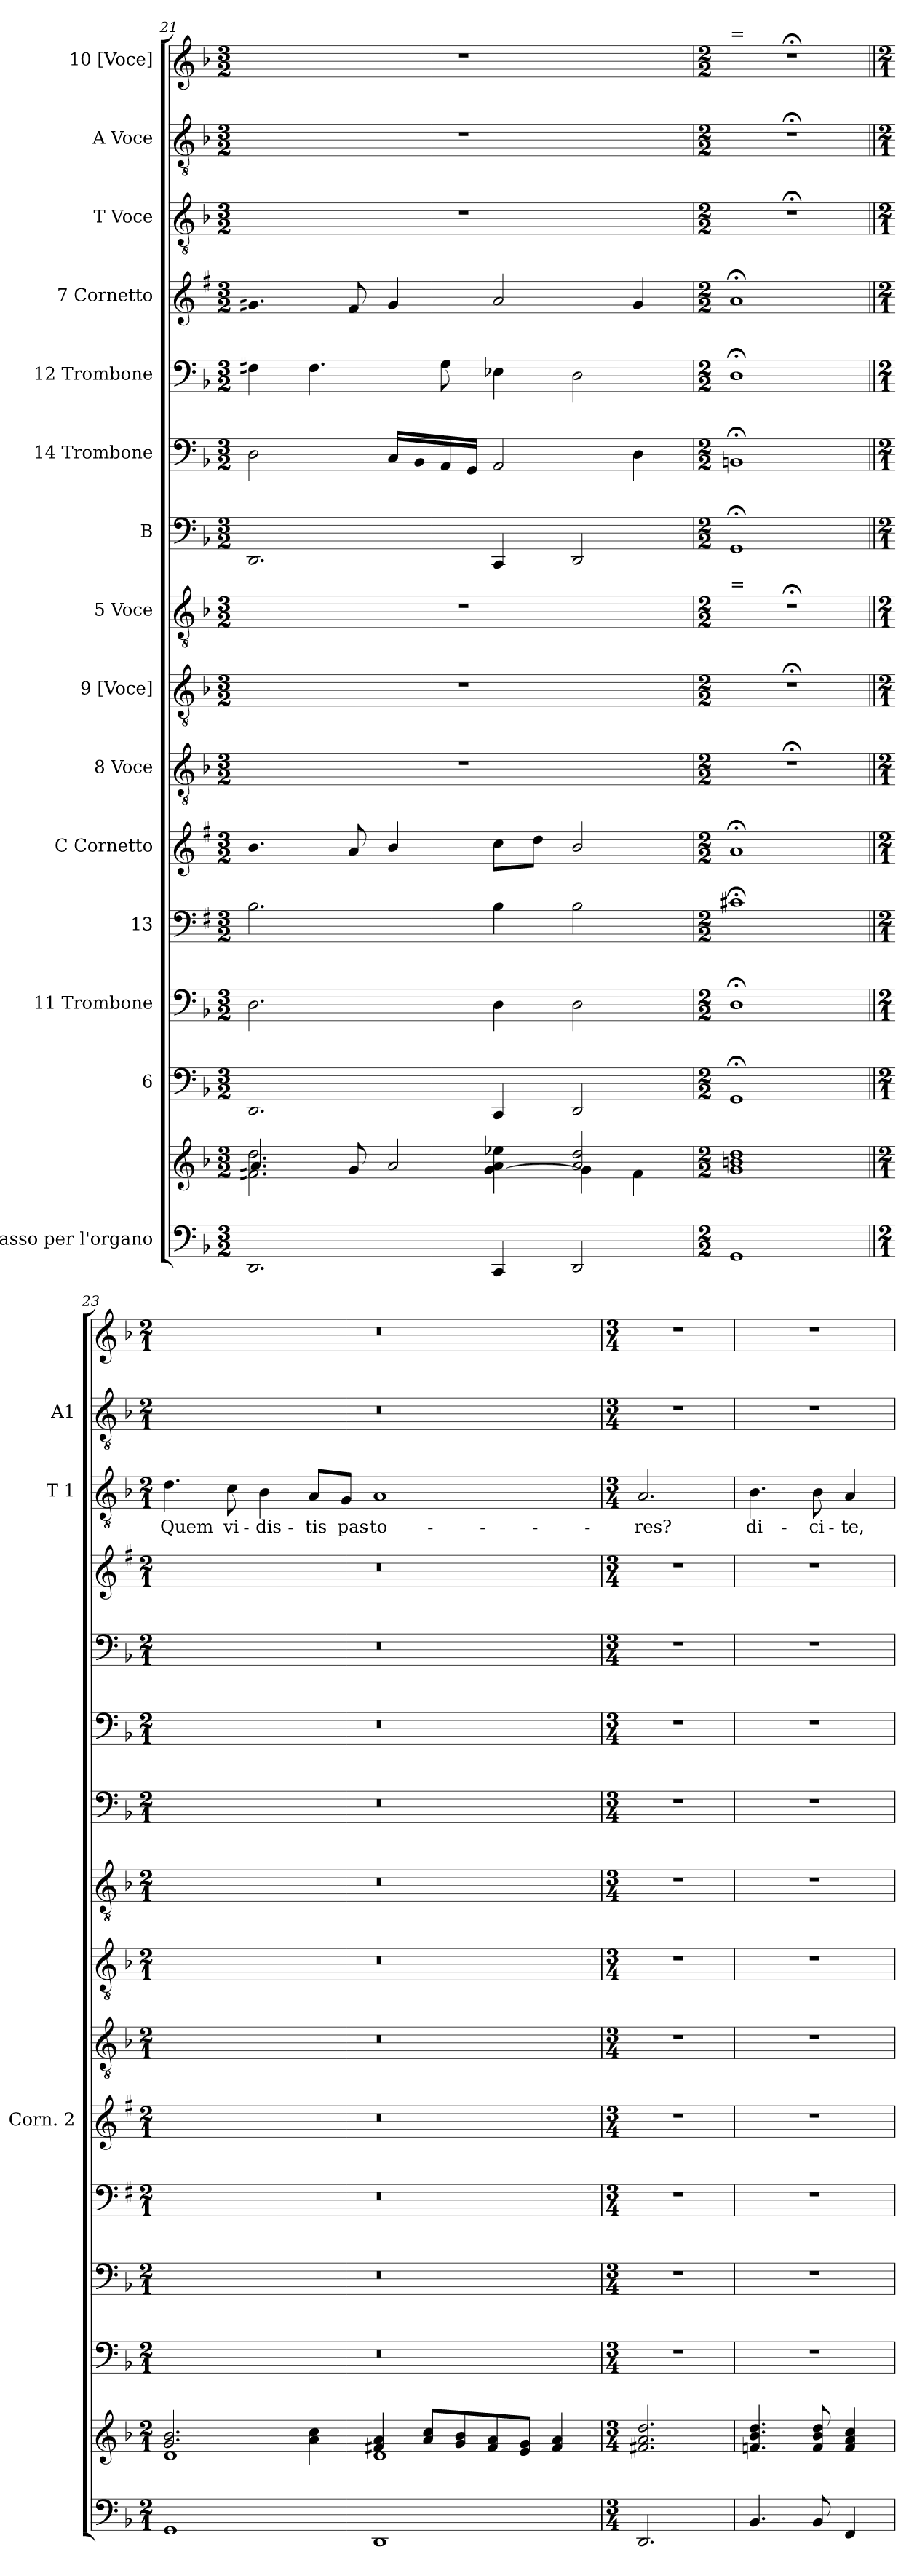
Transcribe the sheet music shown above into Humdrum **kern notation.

**kern	**kern	**kern	**kern	**kern	**kern	**kern	**kern	**kern	**kern	**kern	**kern	**kern	**kern	**text	**kern	**kern
*part15	*part15	*part14	*part13	*part12	*part11	*part10	*part9	*part8	*part7	*part6	*part5	*part4	*part3	*part3	*part2	*part1
*staff16	*staff15	*staff14	*staff13	*staff12	*staff11	*staff10	*staff9	*staff8	*staff7	*staff6	*staff5	*staff4	*staff3	*staff3	*staff2	*staff1
*I"Basso per l'organo	*	*I"6	*I"11 Trombone	*I"13	*I"C Cornetto	*I"8 Voce	*I"9 [Voce]	*I"5 Voce	*I"B	*I"14 Trombone	*I"12 Trombone	*I"7 Cornetto	*I"T Voce	*	*I"A Voce	*I"10 [Voce]
*	*	*	*	*	*I'Corn. 2	*	*	*	*	*	*	*	*I'T 1	*	*I'A1	*
*clefF4	*clefG2	*clefF4	*clefF4	*clefF4	*clefG2	*clefGv2	*clefGv2	*clefGv2	*clefF4	*clefF4	*clefF4	*clefG2	*clefGv2	*	*clefGv2	*clefG2
*	*	*	*	*ITrd1c2	*ITrd1c2	*	*	*	*	*	*	*ITrd1c2	*	*	*	*
*k[b-]	*k[b-]	*k[b-]	*k[b-]	*k[b-]	*k[b-]	*k[b-]	*k[b-]	*k[b-]	*k[b-]	*k[b-]	*k[b-]	*k[b-]	*k[b-]	*	*k[b-]	*k[b-]
*F:	*F:	*F:	*F:	*F:	*F:	*F:	*F:	*F:	*F:	*F:	*F:	*F:	*F:	*	*F:	*F:
*M3/2	*M3/2	*M3/2	*M3/2	*M3/2	*M3/2	*M3/2	*M3/2	*M3/2	*M3/2	*M3/2	*M3/2	*M3/2	*M3/2	*	*M3/2	*M3/2
=21	=21	=21	=21	=21	=21	=21	=21	=21	=21	=21	=21	=21	=21	=21	=21	=21
*	*^	*	*	*	*	*	*	*	*	*	*	*	*	*	*	*
2.DD/	2.f#X\ 2.dd\	4.a/	2.DD/	2.D\	2.A\	4.a/	1.r	1.r	1.r	2.DD/	2D\	4F#X\	4.f#X/	1.r	.	1.r	1.r
.	.	.	.	.	.	.	.	.	.	.	.	4.F#\	.	.	.	.	.
.	.	8g/	.	.	.	8g/	.	.	.	.	.	.	8e/	.	.	.	.
.	.	2a/	.	.	.	4a/	.	.	.	.	16C/LL	.	4f#/	.	.	.	.
.	.	.	.	.	.	.	.	.	.	.	16BB-/	.	.	.	.	.	.
.	.	.	.	.	.	.	.	.	.	.	16AA/	8G\	.	.	.	.	.
.	.	.	.	.	.	.	.	.	.	.	16GG/JJ	.	.	.	.	.	.
4CC/	[4g\ 4a\ 4ee-X\	.	4CC/	4D\	4A\	8b-\L	.	.	.	4CC/	2AA/	4E-X\	2g/	.	.	.	.
.	.	.	.	.	.	8cc\J	.	.	.	.	.	.	.	.	.	.	.
2DD/	2a/ 2dd/	4g\]	2DD/	2D\	2A\	2a/	.	.	.	2DD/	.	2D\	.	.	.	.	.
.	.	4f#\	.	.	.	.	.	.	.	.	4D\	.	4f#/	.	.	.	.
*	*v	*v	*	*	*	*	*	*	*	*	*	*	*	*	*	*	*
=22	=22	=22	=22	=22	=22	=22	=22	=22	=22	=22	=22	=22	=22	=22	=22	=22
*M2/2	*M2/2	*M2/2	*M2/2	*M2/2	*M2/2	*M2/2	*M2/2	*M2/2	*M2/2	*M2/2	*M2/2	*M2/2	*M2/2	*	*M2/2	*M2/2
*	*^	*	*	*	*	*	*	*	*	*	*	*	*	*	*	*
!	!	!	!	!	!	!	!	!	!	!	!	!	!	!	!	!	!LO:TX:a:i:t==
!	!	!	!	!	!	!	!	!	!LO:TX:a:i:t==	!	!	!	!	!	!	!	!
*	*v	*v	*	*	*	*	*	*	*	*	*	*	*	*	*	*	*
1GG	1g 1bn 1dd	1GG;<	1D;<	1Bn;<	1g;<;<	1r;<	1r;<	1r;<;<	1GG;<	1BBn;<	1D;<	1g;<	1r;<	.	1r;<	1r;<
!!LO:PB:g=z
=23||	=23||	=23||	=23||	=23||	=23||	=23||	=23||	=23||	=23||	=23||	=23||	=23||	=23||	=23||	=23||	=23||
*M2/1	*M2/1	*M2/1	*M2/1	*M2/1	*M2/1	*M2/1	*M2/1	*M2/1	*M2/1	*M2/1	*M2/1	*M2/1	*M2/1	*	*M2/1	*M2/1
*	*^	*	*	*	*	*	*	*	*	*	*	*	*	*	*	*
!	!	!	!	!	!	!	!	!	!	!	!	!	!	!	!LO:LY:b	!	!
1GG	2.g/ 2.b-/	1d	0r	0r	0r	0r	0r	0r	0r	0r	0r	0r	0r	4.d\	Quem	0r	0r
!	!	!	!	!	!	!	!	!	!	!	!	!	!	!	!LO:LY:b	!	!
.	.	.	.	.	.	.	.	.	.	.	.	.	.	8c\	vi-	.	.
!	!	!	!	!	!	!	!	!	!	!	!	!	!	!	!LO:LY:b	!	!
.	.	.	.	.	.	.	.	.	.	.	.	.	.	4B-\	-dis-	.	.
!	!	!	!	!	!	!	!	!	!	!	!	!	!	!	!LO:LY:b	!	!
.	4a\ 4cc\	.	.	.	.	.	.	.	.	.	.	.	.	8A/L	-tis	.	.
!	!	!	!	!	!	!	!	!	!	!	!	!	!	!	!LO:LY:b	!	!
.	.	.	.	.	.	.	.	.	.	.	.	.	.	8G/J	pas-	.	.
!	!	!	!	!	!	!	!	!	!	!	!	!	!	!	!LO:LY:b	!	!
1DD	4f#X/ 4a/	1d	.	.	.	.	.	.	.	.	.	.	.	1A	-to-	.	.
.	8a/ 8cc/L	.	.	.	.	.	.	.	.	.	.	.	.	.	.	.	.
.	8g/ 8b-/	.	.	.	.	.	.	.	.	.	.	.	.	.	.	.	.
.	8f#/ 8a/	.	.	.	.	.	.	.	.	.	.	.	.	.	.	.	.
.	8e/ 8g/J	.	.	.	.	.	.	.	.	.	.	.	.	.	.	.	.
.	4f#/ 4a/	.	.	.	.	.	.	.	.	.	.	.	.	.	.	.	.
*	*v	*v	*	*	*	*	*	*	*	*	*	*	*	*	*	*	*
=24	=24	=24	=24	=24	=24	=24	=24	=24	=24	=24	=24	=24	=24	=24	=24	=24
*M3/4	*M3/4	*M3/4	*M3/4	*M3/4	*M3/4	*M3/4	*M3/4	*M3/4	*M3/4	*M3/4	*M3/4	*M3/4	*M3/4	*	*M3/4	*M3/4
!	!	!	!	!	!	!	!	!	!	!	!	!	!	!LO:LY:b	!	!
2.DD/	2.f#X/ 2.a/ 2.dd/	2.r	2.r	2.r	2.r	2.r	2.r	2.r	2.r	2.r	2.r	2.r	2.A/	-res?	2.r	2.r
=25	=25	=25	=25	=25	=25	=25	=25	=25	=25	=25	=25	=25	=25	=25	=25	=25
!	!	!	!	!	!	!	!	!	!	!	!	!	!	!LO:LY:b	!	!
4.BB-/	4.fn/ 4.b-/ 4.dd/	2.r	2.r	2.r	2.r	2.r	2.r	2.r	2.r	2.r	2.r	2.r	4.B-\	di-	2.r	2.r
!	!	!	!	!	!	!	!	!	!	!	!	!	!	!LO:LY:b	!	!
8BB-/	8f/ 8b-/ 8dd/	.	.	.	.	.	.	.	.	.	.	.	8B-\	-ci-	.	.
!	!	!	!	!	!	!	!	!	!	!	!	!	!	!LO:LY:b	!	!
4FF/	4f/ 4a/ 4cc/	.	.	.	.	.	.	.	.	.	.	.	4A/	-te,	.	.
=	=	=	=	=	=	=	=	=	=	=	=	=	=	=	=	=
*-	*-	*-	*-	*-	*-	*-	*-	*-	*-	*-	*-	*-	*-	*-	*-	*-
